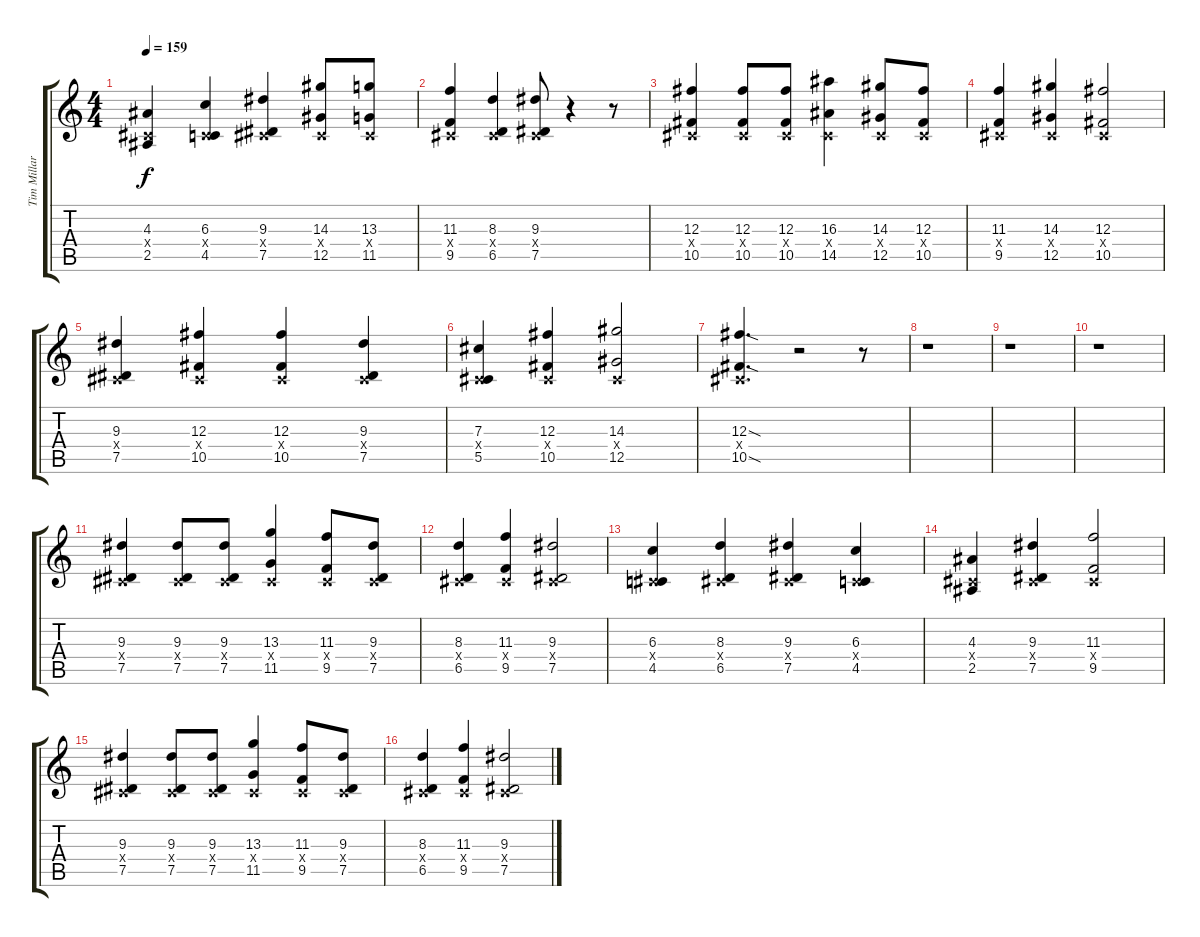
\track ("Tim Millar" "Tim Millar") {instrument distortionguitar}
\staff {score tabs}
\tuning (Eb4 Bb3 Gb3 Db3 Ab2 Eb2) {hide}
\ts (4 4)
\tempo 159
\clef g2
\ks c
(4.3 0.4{x} 2.5).4{dy f} (6.3 0.4{x} 4.5).4 (9.3 0.4{x} 7.5).4 (14.3 0.4{x} 12.5).8 (13.3 0.4{x} 11.5).8 |
(11.3 0.4{x} 9.5).4 (8.3 0.4{x} 6.5).4 (9.3 0.4{x} 7.5).8 r.4 r.8 |
(12.3 0.4{x} 10.5).4 (12.3 0.4{x} 10.5).8 (12.3 0.4{x} 10.5).8 (16.3 0.4{x} 14.5).4 (14.3 0.4{x} 12.5).8 (12.3 0.4{x} 10.5).8 |
(11.3 0.4{x} 9.5).4 (14.3 0.4{x} 12.5).4 (12.3 0.4{x} 10.5).2 |
(9.3 0.4{x} 7.5).4 (12.3 0.4{x} 10.5).4 (12.3 0.4{x} 10.5).4 (9.3 0.4{x} 7.5).4 |
(7.3 0.4{x} 5.5).4 (12.3 0.4{x} 10.5).4 (14.3 0.4{x} 12.5).2 |
(12.3{sod} 0.4{x} 10.5{sod}).4{d} r.2 r.8 |
r.1 |
r.1 |
r.1 |
(9.3 0.4{x} 7.5).4 (9.3 0.4{x} 7.5).8 (9.3 0.4{x} 7.5).8 (13.3 0.4{x} 11.5).4 (11.3 0.4{x} 9.5).8 (9.3 0.4{x} 7.5).8 |
(8.3 0.4{x} 6.5).4 (11.3 0.4{x} 9.5).4 (9.3 0.4{x} 7.5).2 |
(6.3 0.4{x} 4.5).4 (8.3 0.4{x} 6.5).4 (9.3 0.4{x} 7.5).4 (6.3 0.4{x} 4.5).4 |
(4.3 0.4{x} 2.5).4 (9.3 0.4{x} 7.5).4 (11.3 0.4{x} 9.5).2 |
(9.3 0.4{x} 7.5).4 (9.3 0.4{x} 7.5).8 (9.3 0.4{x} 7.5).8 (13.3 0.4{x} 11.5).4 (11.3 0.4{x} 9.5).8 (9.3 0.4{x} 7.5).8 |
(8.3 0.4{x} 6.5).4 (11.3 0.4{x} 9.5).4 (9.3 0.4{x} 7.5).2
